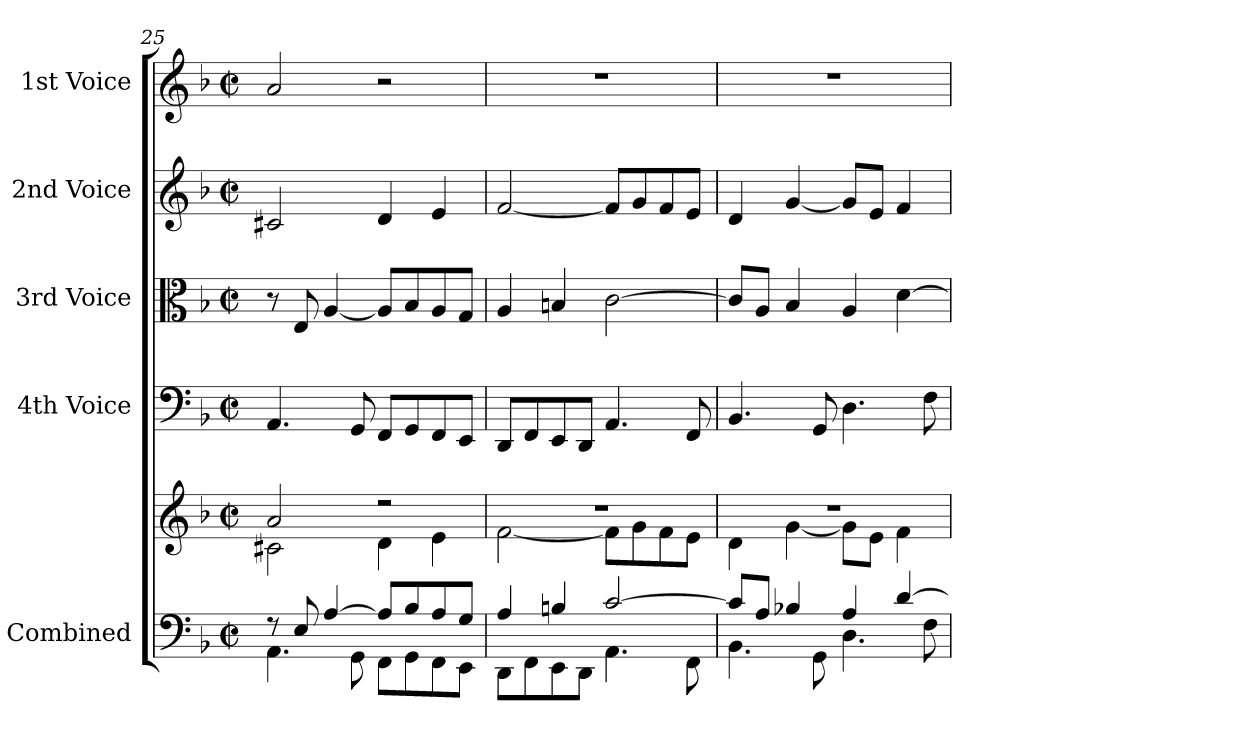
**kern	**kern	**kern	**kern	**kern	**kern
*part5	*part5	*part4	*part3	*part2	*part1
*staff6	*staff5	*staff4	*staff3	*staff2	*staff1
*I"Combined	*	*I"4th Voice	*I"3rd Voice	*I"2nd Voice	*I"1st Voice
*clefF4	*clefG2	*clefF4	*clefC3	*clefG2	*clefG2
*k[b-]	*k[b-]	*k[b-]	*k[b-]	*k[b-]	*k[b-]
*M2/2	*M2/2	*M2/2	*M2/2	*M2/2	*M2/2
*met(c|)	*met(c|)	*met(c|)	*met(c|)	*met(c|)	*met(c|)
=25	=25	=25	=25	=25	=25
*^	*^	*	*	*	*
8r	4.AA\	2a/	2c#X\	4.AA/	8r	2c#X/	2a/
8E/	.	.	.	.	8E/	.	.
[4A/	.	.	.	.	[4A/	.	.
.	8GG\	.	.	8GG/	.	.	.
8A/L]	8FF\L	2r	4d\	8FF/L	8A/L]	4d/	2r
8B-/	8GG\	.	.	8GG/	8B-/	.	.
8A/	8FF\	.	4e\	8FF/	8A/	4e/	.
8G/J	8EE\J	.	.	8EE/J	8G/J	.	.
!!LO:LB:g=z
=26	=26	=26	=26	=26	=26	=26	=26
4A/	8DD\L	1r	[2f\	8DD/L	4A/	[2f/	1r
.	8FF\	.	.	8FF/	.	.	.
4Bn/	8EE\	.	.	8EE/	4Bn/	.	.
.	8DD\J	.	.	8DD/J	.	.	.
[2c/	4.AA\	.	8f\L]	4.AA/	[2c\	8f/L]	.
.	.	.	8g\	.	.	8g/	.
.	.	.	8f\	.	.	8f/	.
.	8FF\	.	8e\J	8FF/	.	8e/J	.
=27	=27	=27	=27	=27	=27	=27	=27
8c/L]	4.BB-\	1r	4d\	4.BB-/	8c/L]	4d/	1r
8A/J	.	.	.	.	8A/J	.	.
4B-X/	.	.	[4g\	.	4B-/	[4g/	.
.	8GG\	.	.	8GG/	.	.	.
4A/	4.D\	.	8g\L]	4.D\	4A/	8g/L]	.
.	.	.	8e\J	.	.	8e/J	.
[4d/	.	.	4f\	.	[4d\	4f/	.
.	8F\	.	.	8F\	.	.	.
*v	*v	*	*	*	*	*	*
*	*v	*v	*	*	*	*
=	=	=	=	=	=
*-	*-	*-	*-	*-	*-
